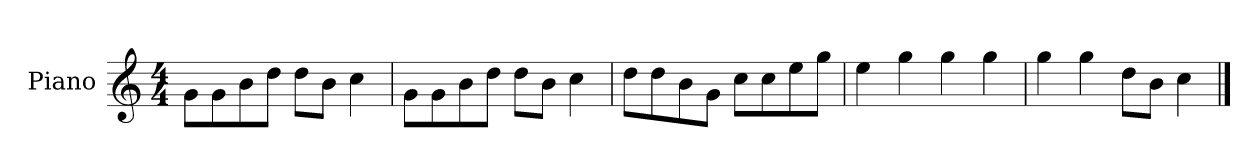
**kern
*part1
*staff1
*I"Piano
*I'P-no
*clefG2
*k[]
*M4/4
*MM90
=1
8g\L
8g\
8b\
8dd\J
8dd\L
8b\J
4cc\
=2
8g\L
8g\
8b\
8dd\J
8dd\L
8b\J
4cc\
=3
8dd\L
8dd\
8b\
8g\J
8cc\L
8cc\
8ee\
8gg\J
=4
4ee\
4gg\
4gg\
4gg\
=5
4gg\
4gg\
8dd\L
8b\J
4cc\
==
*-
